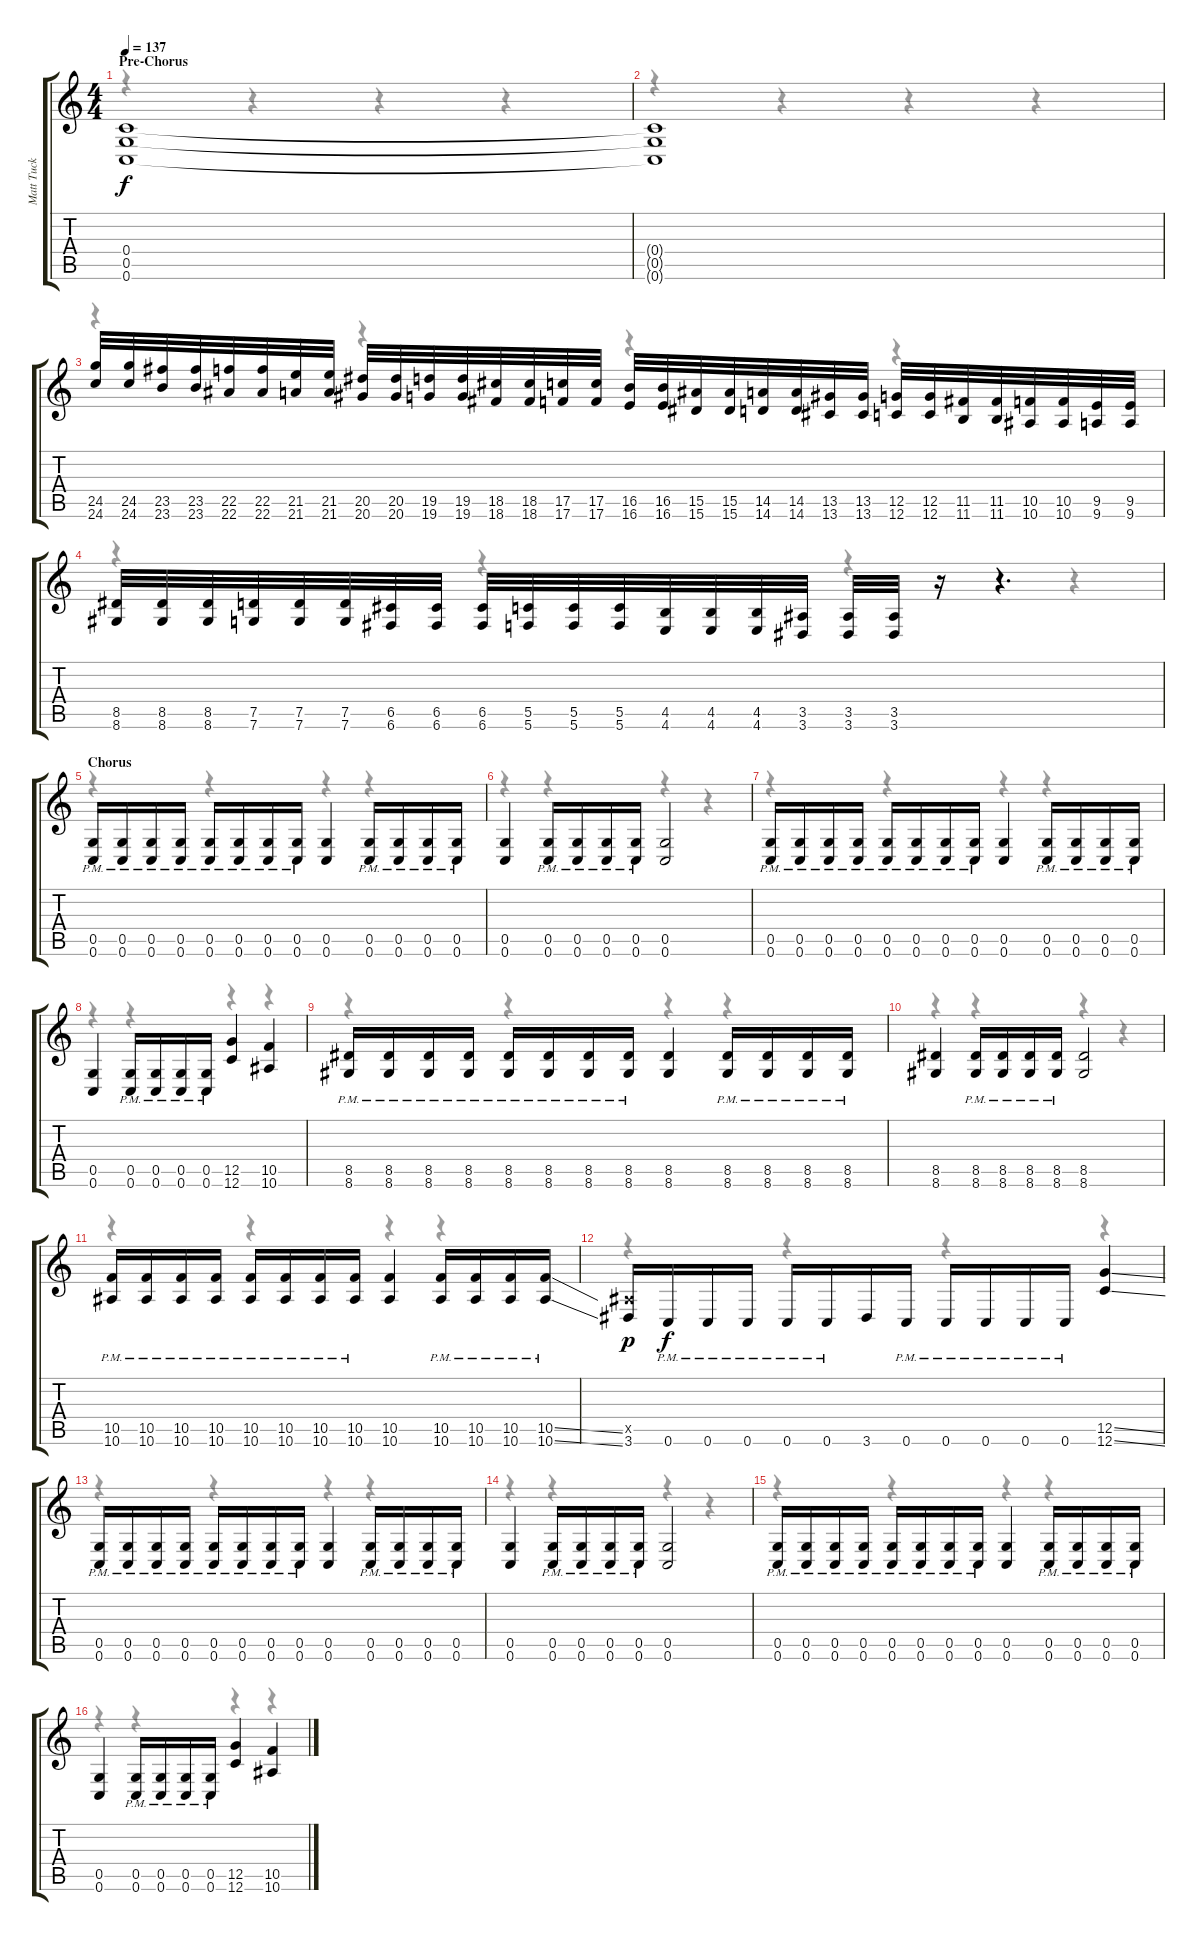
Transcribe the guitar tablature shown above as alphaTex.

\track ("Matt Tuck (Rhythm Guitar)" "Matt Tuck ") {instrument distortionguitar}
\staff {score tabs}
\tuning (D4 A3 F3 C3 G2 C2) {hide}
\voice
\ts (4 4)
\section ("" "Pre-Chorus")
\tempo 137
\clef g2
\ks c
(0.4 0.5 0.6).1{dy f} |
(0.4{t} 0.5{t} 0.6{t}).1 |
(24.5 24.6).32 (24.5 24.6).32 (23.5 23.6).32 (23.5 23.6).32 (22.5 22.6).32 (22.5 22.6).32 (21.5 21.6).32 (21.5 21.6).32 (20.5 20.6).32 (20.5 20.6).32 (19.5 19.6).32 (19.5 19.6).32 (18.5 18.6).32 (18.5 18.6).32 (17.5 17.6).32 (17.5 17.6).32 (16.5 16.6).32 (16.5 16.6).32 (15.5 15.6).32 (15.5 15.6).32 (14.5 14.6).32 (14.5 14.6).32 (13.5 13.6).32 (13.5 13.6).32 (12.5 12.6).32 (12.5 12.6).32 (11.5 11.6).32 (11.5 11.6).32 (10.5 10.6).32 (10.5 10.6).32 (9.5 9.6).32 (9.5 9.6).32 |
(8.5 8.6).32 (8.5 8.6).32 (8.5 8.6).32 (7.5 7.6).32 (7.5 7.6).32 (7.5 7.6).32 (6.5 6.6).32 (6.5 6.6).32 (6.5 6.6).32 (5.5 5.6).32 (5.5 5.6).32 (5.5 5.6).32 (4.5 4.6).32 (4.5 4.6).32 (4.5 4.6).32 (3.5 3.6).32 (3.5 3.6).32 (3.5 3.6).32 r.16 r.4{d} |
\section ("" "Chorus")
(0.5{pm} 0.6{pm}).16 (0.5{pm} 0.6{pm}).16 (0.5{pm} 0.6{pm}).16 (0.5{pm} 0.6{pm}).16 (0.5{pm} 0.6{pm}).16 (0.5{pm} 0.6{pm}).16 (0.5{pm} 0.6{pm}).16 (0.5{pm} 0.6{pm}).16 (0.5 0.6).4 (0.5{pm} 0.6{pm}).16 (0.5{pm} 0.6{pm}).16 (0.5{pm} 0.6{pm}).16 (0.5{pm} 0.6{pm}).16 |
(0.5 0.6).4 (0.5{pm} 0.6{pm}).16 (0.5{pm} 0.6{pm}).16 (0.5{pm} 0.6{pm}).16 (0.5{pm} 0.6{pm}).16 (0.5 0.6).2 |
(0.5{pm} 0.6{pm}).16 (0.5{pm} 0.6{pm}).16 (0.5{pm} 0.6{pm}).16 (0.5{pm} 0.6{pm}).16 (0.5{pm} 0.6{pm}).16 (0.5{pm} 0.6{pm}).16 (0.5{pm} 0.6{pm}).16 (0.5{pm} 0.6{pm}).16 (0.5 0.6).4 (0.5{pm} 0.6{pm}).16 (0.5{pm} 0.6{pm}).16 (0.5{pm} 0.6{pm}).16 (0.5{pm} 0.6{pm}).16 |
(0.5 0.6).4 (0.5{pm} 0.6{pm}).16 (0.5{pm} 0.6{pm}).16 (0.5{pm} 0.6{pm}).16 (0.5{pm} 0.6{pm}).16 (12.5 12.6).4 (10.5 10.6).4 |
(8.5{pm} 8.6{pm}).16 (8.5{pm} 8.6{pm}).16 (8.5{pm} 8.6{pm}).16 (8.5{pm} 8.6{pm}).16 (8.5{pm} 8.6{pm}).16 (8.5{pm} 8.6{pm}).16 (8.5{pm} 8.6{pm}).16 (8.5{pm} 8.6{pm}).16 (8.5 8.6).4 (8.5{pm} 8.6{pm}).16 (8.5{pm} 8.6{pm}).16 (8.5{pm} 8.6{pm}).16 (8.5{pm} 8.6{pm}).16 |
(8.5 8.6).4 (8.5{pm} 8.6{pm}).16 (8.5{pm} 8.6{pm}).16 (8.5{pm} 8.6{pm}).16 (8.5{pm} 8.6{pm}).16 (8.5 8.6).2 |
(10.5{pm} 10.6{pm}).16 (10.5{pm} 10.6{pm}).16 (10.5{pm} 10.6{pm}).16 (10.5{pm} 10.6{pm}).16 (10.5{pm} 10.6{pm}).16 (10.5{pm} 10.6{pm}).16 (10.5{pm} 10.6{pm}).16 (10.5{pm} 10.6{pm}).16 (10.5 10.6).4 (10.5{pm} 10.6{pm}).16 (10.5{pm} 10.6{pm}).16 (10.5{pm} 10.6{pm}).16 (10.5{ss pm} 10.6{ss pm}).16 |
(3.5{x} 3.6).16{dy p} 0.6{pm}.16{dy f} 0.6{pm}.16 0.6{pm}.16 0.6{pm}.16 0.6{pm}.16 3.6.16 0.6{pm}.16 0.6{pm}.16 0.6{pm}.16 0.6{pm}.16 0.6{pm}.16 (12.5{ss} 12.6{ss}).4 |
(0.5{pm} 0.6{pm}).16 (0.5{pm} 0.6{pm}).16 (0.5{pm} 0.6{pm}).16 (0.5{pm} 0.6{pm}).16 (0.5{pm} 0.6{pm}).16 (0.5{pm} 0.6{pm}).16 (0.5{pm} 0.6{pm}).16 (0.5{pm} 0.6{pm}).16 (0.5 0.6).4 (0.5{pm} 0.6{pm}).16 (0.5{pm} 0.6{pm}).16 (0.5{pm} 0.6{pm}).16 (0.5{pm} 0.6{pm}).16 |
(0.5 0.6).4 (0.5{pm} 0.6{pm}).16 (0.5{pm} 0.6{pm}).16 (0.5{pm} 0.6{pm}).16 (0.5{pm} 0.6{pm}).16 (0.5 0.6).2 |
(0.5{pm} 0.6{pm}).16 (0.5{pm} 0.6{pm}).16 (0.5{pm} 0.6{pm}).16 (0.5{pm} 0.6{pm}).16 (0.5{pm} 0.6{pm}).16 (0.5{pm} 0.6{pm}).16 (0.5{pm} 0.6{pm}).16 (0.5{pm} 0.6{pm}).16 (0.5 0.6).4 (0.5{pm} 0.6{pm}).16 (0.5{pm} 0.6{pm}).16 (0.5{pm} 0.6{pm}).16 (0.5{pm} 0.6{pm}).16 |
(0.5 0.6).4 (0.5{pm} 0.6{pm}).16 (0.5{pm} 0.6{pm}).16 (0.5{pm} 0.6{pm}).16 (0.5{pm} 0.6{pm}).16 (12.5 12.6).4 (10.5 10.6).4
\voice
\clef g2
\ottava regular
\simile none
\ks c
r.4{dy f} r.4 r.4 r.4 |
r.4 r.4 r.4 r.4 |
r.4 r.4 r.4 r.4 |
r.4 r.4 r.4 r.4 |
r.4 r.4 r.4 r.4 |
r.4 r.4 r.4 r.4 |
r.4 r.4 r.4 r.4 |
r.4 r.4 r.4 r.4 |
r.4 r.4 r.4 r.4 |
r.4 r.4 r.4 r.4 |
r.4 r.4 r.4 r.4 |
r.4 r.4 r.4 r.4 |
r.4 r.4 r.4 r.4 |
r.4 r.4 r.4 r.4 |
r.4 r.4 r.4 r.4 |
r.4 r.4 r.4 r.4
